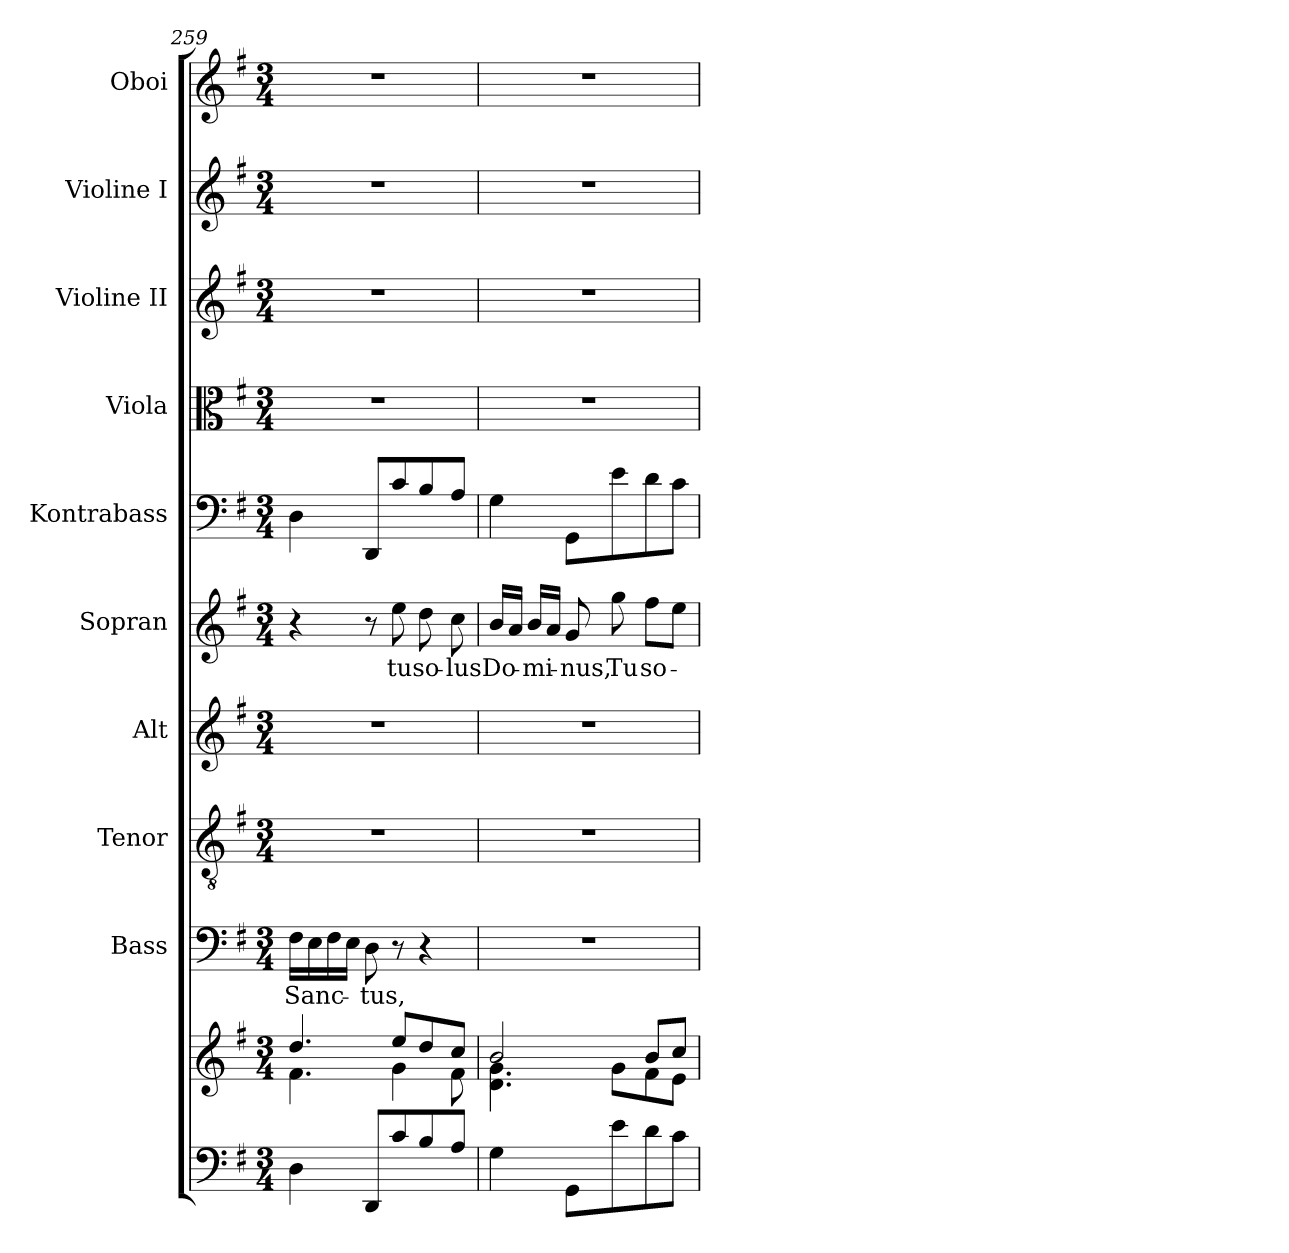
**kern	**kern	**kern	**text	**kern	**kern	**kern	**text	**kern	**kern	**kern	**kern	**kern
*part10	*part10	*part9	*part9	*part8	*part7	*part6	*part6	*part5	*part4	*part3	*part2	*part1
*staff11	*staff10	*staff9	*staff9	*staff8	*staff7	*staff6	*staff6	*staff5	*staff4	*staff3	*staff2	*staff1
*	*	*I"Bass	*	*I"Tenor	*I"Alt	*I"Sopran	*	*I"Kontrabass	*I"Viola	*I"Violine II	*I"Violine I	*I"Oboi
*	*	*I'B.	*	*I'T.	*I'A.	*I'S.	*	*I'Kb.	*I'Vla.	*I'Vl. II	*I'Vl. I	*I'Ob.
*clefF4	*clefG2	*clefF4	*	*clefGv2	*clefG2	*clefG2	*	*clefF4	*clefC3	*clefG2	*clefG2	*clefG2
*	*	*	*	*	*	*	*	*ITrd7c12	*	*	*	*
*k[f#]	*k[f#]	*k[f#]	*	*k[f#]	*k[f#]	*k[f#]	*	*k[f#]	*k[f#]	*k[f#]	*k[f#]	*k[f#]
*G:	*G:	*G:	*	*G:	*G:	*G:	*	*G:	*G:	*G:	*G:	*G:
*M3/4	*M3/4	*M3/4	*	*M3/4	*M3/4	*M3/4	*	*M3/4	*M3/4	*M3/4	*M3/4	*M3/4
=259	=259	=259	=259	=259	=259	=259	=259	=259	=259	=259	=259	=259
*	*^	*	*	*	*	*	*	*	*	*	*	*
!	!	!	!	!LO:LY:b	!	!	!	!	!	!	!	!	!
4D\	4.dd/	4.f#\	16F#\LL	Sanc-	2.r	2.r	4r	.	4DD\	2.r	2.r	2.r	2.r
.	.	.	16E\	.	.	.	.	.	.	.	.	.	.
.	.	.	16F#\	.	.	.	.	.	.	.	.	.	.
.	.	.	16E\JJ	.	.	.	.	.	.	.	.	.	.
!	!	!	!	!LO:LY:b	!	!	!	!	!	!	!	!	!
8DD/L	.	.	8D\	-tus,	.	.	8r	.	8DDD/L	.	.	.	.
!	!	!	!	!	!	!	!	!LO:LY:b	!	!	!	!	!
8c/	8ee/L	4g\	8r	.	.	.	8ee\	tu	8C/	.	.	.	.
!	!	!	!	!	!	!	!	!LO:LY:b	!	!	!	!	!
8B/	8dd/	.	4r	.	.	.	8dd\	so-	8BB/	.	.	.	.
!	!	!	!	!	!	!	!	!LO:LY:b	!	!	!	!	!
8A/J	8cc/J	8f#\	.	.	.	.	8cc\	-lus	8AA/J	.	.	.	.
=260	=260	=260	=260	=260	=260	=260	=260	=260	=260	=260	=260	=260	=260
!	!	!	!	!	!	!	!	!LO:LY:b	!	!	!	!	!
4G\	2b/	4.d\ 4.g\	2.r	.	2.r	2.r	16b/LL	Do-	4GG\	2.r	2.r	2.r	2.r
.	.	.	.	.	.	.	16a/JJ	.	.	.	.	.	.
!	!	!	!	!	!	!	!	!LO:LY:b	!	!	!	!	!
.	.	.	.	.	.	.	16b/LL	-mi-	.	.	.	.	.
.	.	.	.	.	.	.	16a/JJ	.	.	.	.	.	.
!	!	!	!	!	!	!	!	!LO:LY:b	!	!	!	!	!
8GG\L	.	.	.	.	.	.	8g/	-nus,	8GGG\L	.	.	.	.
!	!	!	!	!	!	!	!	!LO:LY:b	!	!	!	!	!
8e\	.	8g\L	.	.	.	.	8gg\	Tu	8E\	.	.	.	.
!	!	!	!	!	!	!	!	!LO:LY:b	!	!	!	!	!
8d\	8b/L	8f#\	.	.	.	.	8ff#\L	so-	8D\	.	.	.	.
8c\J	8cc/J	8e\J	.	.	.	.	8ee\J	.	8C\J	.	.	.	.
*	*v	*v	*	*	*	*	*	*	*	*	*	*	*
=	=	=	=	=	=	=	=	=	=	=	=	=
*-	*-	*-	*-	*-	*-	*-	*-	*-	*-	*-	*-	*-
